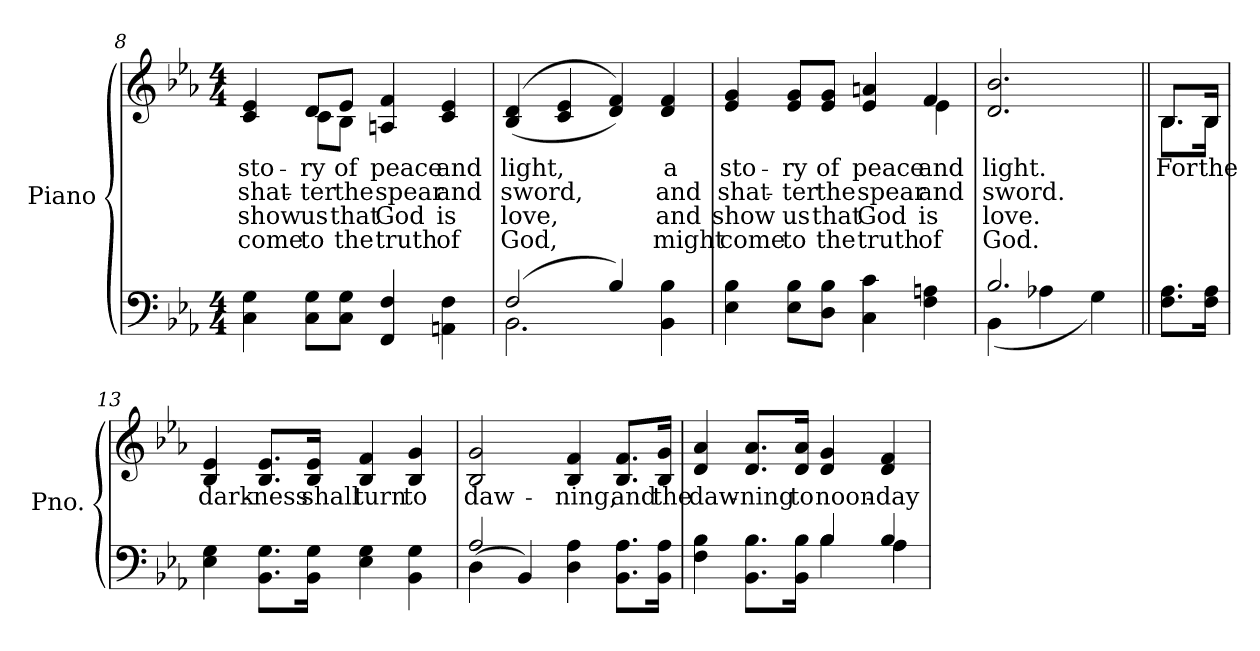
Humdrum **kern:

**kern	**kern	**text	**text	**text	**text
*part2	*part1	*part1	*part1	*part1	*part1
*staff2	*staff1	*staff1	*staff1	*staff1	*staff1
*I"Piano	*I"Piano	*	*	*	*
*I'Pno.	*I'Pno.	*	*	*	*
!!LO:LB:g=z
*clefF4	*clefG2	*	*	*	*
*k[b-e-a-]	*k[b-e-a-]	*	*	*	*
*E-:	*E-:	*	*	*	*
*M4/4	*M4/4	*	*	*	*
=8	=8	=8	=8	=8	=8
!	!	!LO:LY:b:color=#000000	!LO:LY:b:color=#000000	!LO:LY:b:color=#000000	!LO:LY:b:color=#000000
*	*^	*	*	*	*
4Ci\ 4Gi	4ci/ 4e-i	4ryy	sto-	shat-	show	come
!	!	!	!LO:LY:b:color=#000000	!LO:LY:b:color=#000000	!LO:LY:b:color=#000000	!LO:LY:b:color=#000000
8Ci\ 8Gi\L	8di/L	8ci\L	-ry	-ter	us	to
!	!	!	!LO:LY:b:color=#000000	!LO:LY:b:color=#000000	!LO:LY:b:color=#000000	!LO:LY:b:color=#000000
8Ci\ 8Gi\J	8e-i/J	8B-i\J	of	the	that	the
!	!	!	!LO:LY:b:color=#000000	!LO:LY:b:color=#000000	!LO:LY:b:color=#000000	!LO:LY:b:color=#000000
4FFi/ 4Fi	4Ani/ 4fi	2ryy	peace	spear	God	truth
!	!	!	!LO:LY:b:color=#000000	!LO:LY:b:color=#000000	!LO:LY:b:color=#000000	!LO:LY:b:color=#000000
4AAni\ 4Fi	4ci/ 4e-i	.	and	and	is	of
*	*v	*v	*	*	*	*
=9	=9	=9	=9	=9	=9
*^	*	*	*	*	*
!	!	!	!LO:LY:b:color=#000000	!LO:LY:b:color=#000000	!LO:LY:b:color=#000000	!LO:LY:b:color=#000000
(2Fi/	2.BB-i\	((4B-i/ 4di	light,	sword,	love,	God,
.	.	4ci/ 4e-i	.	.	.	.
4B-i/)	.	4di/ 4fi))	.	.	.	.
!	!	!	!LO:LY:b:color=#000000	!LO:LY:b:color=#000000	!LO:LY:b:color=#000000	!LO:LY:b:color=#000000
4BB-i\ 4B-i	4ryy	4di/ 4fi	a	and	and	might
*v	*v	*	*	*	*	*
=10	=10	=10	=10	=10	=10
*^	*	*	*	*	*
!	!	!	!LO:LY:b:color=#000000	!LO:LY:b:color=#000000	!LO:LY:b:color=#000000	!LO:LY:b:color=#000000
*v	*v	*^	*	*	*	*
4E-i\ 4B-i	4e-i/ 4gi	2.ryy	sto-	shat-	show	come
!	!	!	!LO:LY:b:color=#000000	!LO:LY:b:color=#000000	!LO:LY:b:color=#000000	!LO:LY:b:color=#000000
8E-i\ 8B-i\L	8e-i/ 8gi/L	.	-ry	-ter	us	to
!	!	!	!LO:LY:b:color=#000000	!LO:LY:b:color=#000000	!LO:LY:b:color=#000000	!LO:LY:b:color=#000000
8Di\ 8B-i\J	8e-i/ 8gi/J	.	of	the	that	the
!	!	!	!LO:LY:b:color=#000000	!LO:LY:b:color=#000000	!LO:LY:b:color=#000000	!LO:LY:b:color=#000000
4Ci\ 4ci	4e-i/ 4ani	.	peace	spear	God	truth
!	!	!	!LO:LY:b:color=#000000	!LO:LY:b:color=#000000	!LO:LY:b:color=#000000	!LO:LY:b:color=#000000
4Fi\ 4Ani	4fi/	4e-i\	and	and	is	of
*	*v	*v	*	*	*	*
=11	=11	=11	=11	=11	=11
*^	*	*	*	*	*
*	*	*^	*	*	*	*
!	!	!	!	!LO:LY:b:color=#000000	!LO:LY:b:color=#000000	!LO:LY:b:color=#000000	!LO:LY:b:color=#000000
*	*	*v	*v	*	*	*	*
2.B-i/	(4BB-i\	2.di/ 2.b-i	light.	sword.	love.	God.
.	4A-Xi\	.	.	.	.	.
.	4Gi\)	.	.	.	.	.
*v	*v	*	*	*	*	*
!!LO:LB:g=z
=12||	=12||	=12||	=12||	=12||	=12||
*^	*	*	*	*	*
!	!	!LO:TX:a:i:t=Refrain	!	!	!	!
!	!	!	!LO:LY:b:color=#000000	!	!	!
*v	*v	*^	*	*	*	*
8.Fi\ 8.A-i\L	8.B-i/L	8.B-i\L	For	.	.	.
!	!	!	!LO:LY:b:color=#000000	!	!	!
16Fi\ 16A-i\Jk	16B-i/Jk	16B-i\Jk	the	.	.	.
*	*v	*v	*	*	*	*
=13	=13	=13	=13	=13	=13
*	*^	*	*	*	*
!	!	!	!LO:LY:b:color=#000000	!	!	!
*	*v	*v	*	*	*	*
4E-i\ 4Gi	4B-i/ 4e-i	dark-	.	.	.
!	!	!LO:LY:b:color=#000000	!	!	!
8.BB-i\ 8.Gi\L	8.B-i/ 8.e-i/L	-ness	.	.	.
!	!	!LO:LY:b:color=#000000	!	!	!
16BB-i\ 16Gi\Jk	16B-i/ 16e-i/Jk	shall	.	.	.
!	!	!LO:LY:b:color=#000000	!	!	!
4E-i\ 4Gi	4B-i/ 4fi	turn	.	.	.
!	!	!LO:LY:b:color=#000000	!	!	!
4BB-i\ 4Gi	4B-i/ 4gi	to	.	.	.
=14	=14	=14	=14	=14	=14
*^	*	*	*	*	*
!	!	!	!LO:LY:b:color=#000000	!	!	!
2A-i/	(4Di\	2B-i/ 2gi	daw-	.	.	.
.	4BB-i/)	.	.	.	.	.
!	!	!	!LO:LY:b:color=#000000	!	!	!
4Di\ 4A-i	2ryy	4B-i/ 4fi	-ning,	.	.	.
!	!	!	!LO:LY:b:color=#000000	!	!	!
8.BB-i\ 8.A-i\L	.	8.B-i/ 8.fi/L	and	.	.	.
!	!	!	!LO:LY:b:color=#000000	!	!	!
16BB-i\ 16A-i\Jk	.	16B-i/ 16gi/Jk	the	.	.	.
=15	=15	=15	=15	=15	=15	=15
!	!	!	!LO:LY:b:color=#000000	!	!	!
4Fi\ 4B-i	2ryy	4di/ 4a-i	daw-	.	.	.
!	!	!	!LO:LY:b:color=#000000	!	!	!
8.BB-i\ 8.B-i\L	.	8.di/ 8.a-i/L	-ning	.	.	.
!	!	!	!LO:LY:b:color=#000000	!	!	!
16BB-i\ 16B-i\Jk	.	16di/ 16a-i/Jk	to	.	.	.
!	!	!	!LO:LY:b:color=#000000	!	!	!
4B-i/	4B-i\	4di/ 4gi	noon-	.	.	.
!	!	!	!LO:LY:b:color=#000000	!	!	!
4B-i/	4A-i\	4di/ 4fi	-day	.	.	.
*v	*v	*	*	*	*	*
=	=	=	=	=	=
*-	*-	*-	*-	*-	*-
